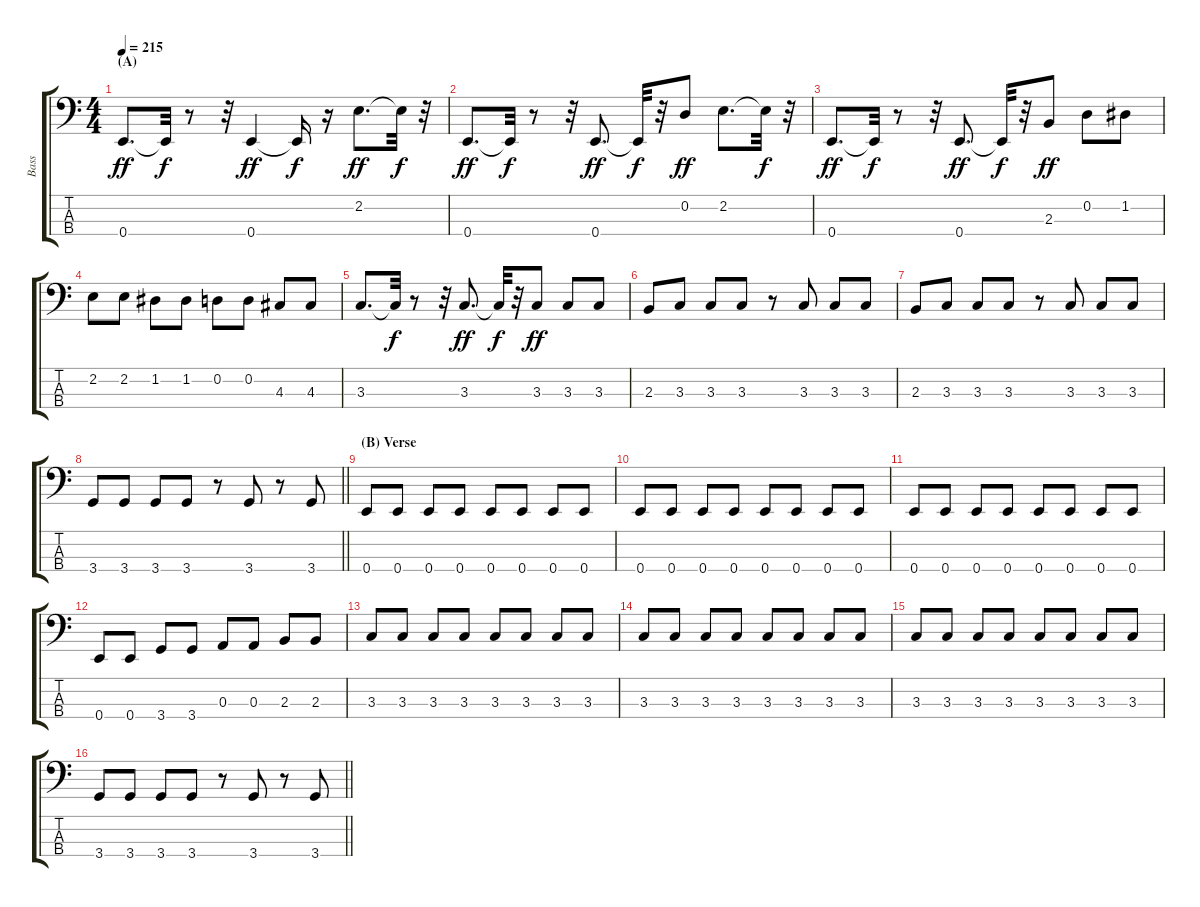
\track ("Bass" "Bass") {instrument slapbass2}
\staff {score tabs}
\tuning (G2 D2 A1 E1) {hide}
\ts (4 4)
\section ("" "(A)")
\tempo 215
\clef f4
\ks c
0.4.8{d dy ff} 0.4{t}.32{dy f} r.8 r.32 0.4.4{dy ff} 0.4{t}.16{dy f} r.16 2.2.8{d dy ff} 2.2{t}.32{dy f} r.32 |
0.4.8{d dy ff} 0.4{t}.32{dy f} r.8 r.32 0.4.8{d dy ff} 0.4{t}.32{dy f} r.32 0.2.8{dy ff} 2.2.8{d} 2.2{t}.32{dy f} r.32 |
0.4.8{d dy ff} 0.4{t}.32{dy f} r.8 r.32 0.4.8{d dy ff} 0.4{t}.32{dy f} r.32 2.3.8{dy ff} 0.2.8 1.2.8 |
2.2.8 2.2.8 1.2.8 1.2.8 0.2.8 0.2.8 4.3.8 4.3.8 |
3.3.8{d} 3.3{t}.32{dy f} r.8 r.32 3.3.8{d dy ff} 3.3{t}.32{dy f} r.32 3.3.8{dy ff} 3.3.8 3.3.8 |
2.3.8 3.3.8 3.3.8 3.3.8 r.8 3.3.8 3.3.8 3.3.8 |
2.3.8 3.3.8 3.3.8 3.3.8 r.8 3.3.8 3.3.8 3.3.8 |
\barLineRight lightlight
3.4.8 3.4.8 3.4.8 3.4.8 r.8 3.4.8 r.8 3.4.8 |
\section ("" "(B) Verse")
0.4.8 0.4.8 0.4.8 0.4.8 0.4.8 0.4.8 0.4.8 0.4.8 |
0.4.8 0.4.8 0.4.8 0.4.8 0.4.8 0.4.8 0.4.8 0.4.8 |
0.4.8 0.4.8 0.4.8 0.4.8 0.4.8 0.4.8 0.4.8 0.4.8 |
0.4.8 0.4.8 3.4.8 3.4.8 0.3.8 0.3.8 2.3.8 2.3.8 |
3.3.8 3.3.8 3.3.8 3.3.8 3.3.8 3.3.8 3.3.8 3.3.8 |
3.3.8 3.3.8 3.3.8 3.3.8 3.3.8 3.3.8 3.3.8 3.3.8 |
3.3.8 3.3.8 3.3.8 3.3.8 3.3.8 3.3.8 3.3.8 3.3.8 |
\barLineRight lightlight
3.4.8 3.4.8 3.4.8 3.4.8 r.8 3.4.8 r.8 3.4.8
